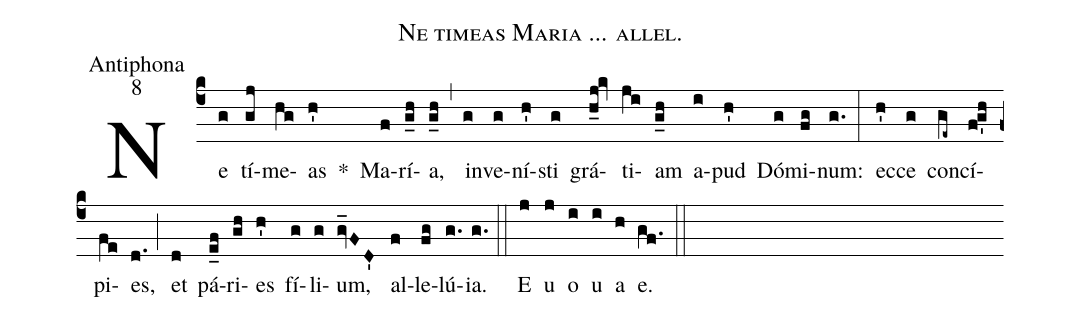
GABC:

name:Ne timeas Maria ... allel.;
office-part:Antiphona;
mode:8;
%%
(c4) Ne(g) tí(gj)me(hg)as(h') *() Ma(f)rí(g_h)a,(g_h) (,) in(g)ve(g)ní(h')sti(g) grá(h_j!kv)ti(ji)am(g_h) a(i)pud(h') Dó(g)mi(fg)num:(g.) (:) ec(h')ce(g) con(ge~)cí(f!g'h)pi(fe)es,(d.) (;) et(d) pá(e_f)ri(gh)es(h') fí(g)li(g)um,(gv_FD') al(f)le(fg)lú(g.)ia.(g.) (::) <eu> E(j) u(j) o(i) u(i) a(h) e.</eu>(gf.) (::)
